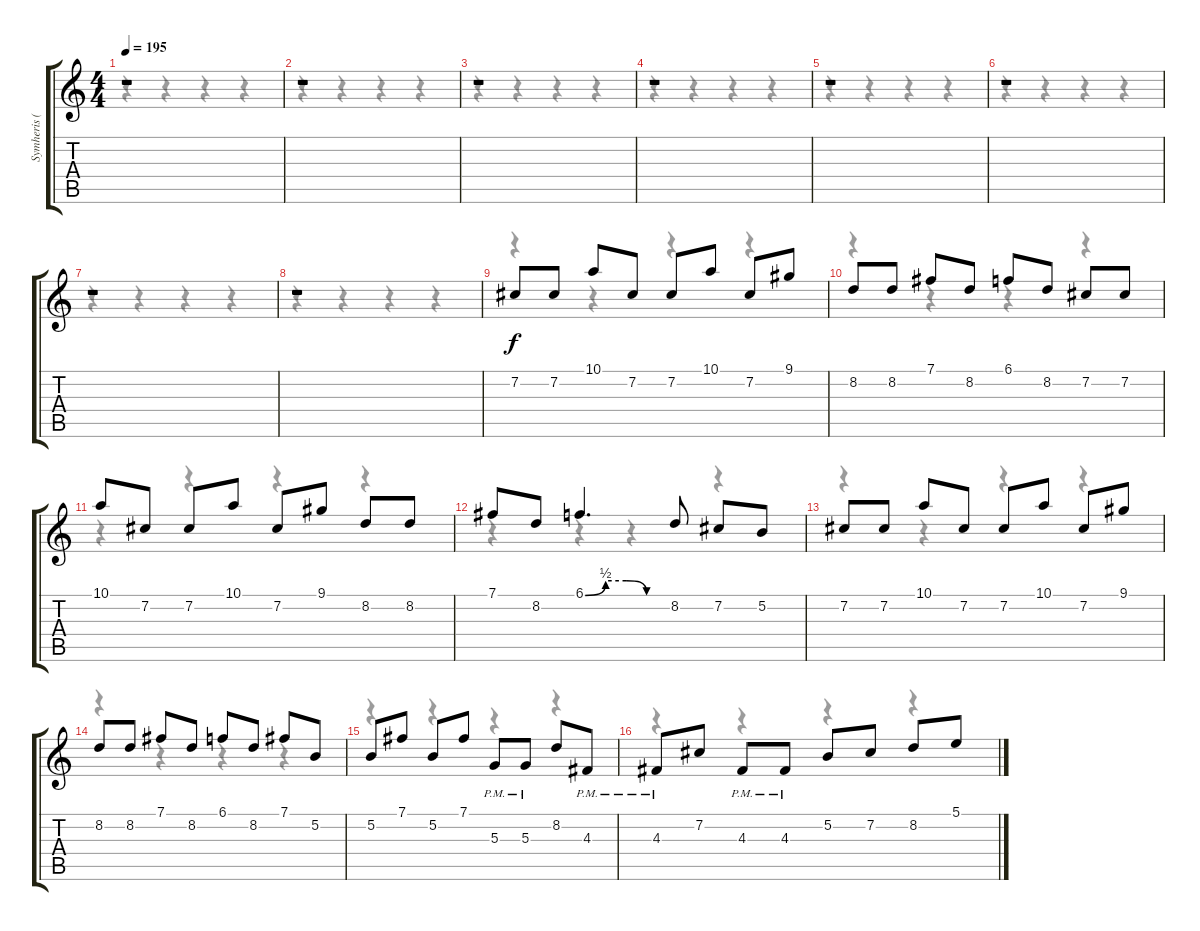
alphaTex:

\track ("Symheris (Lead)" "Symheris (") {instrument distortionguitar}
\staff {score tabs}
\tuning (B3 Gb3 D3 A2 E2 B1) {hide}
\voice
\ts (4 4)
\tempo 195
\clef g2
\ks c
r.1{dy f} |
r.1 |
r.1 |
r.1 |
r.1 |
r.1 |
r.1 |
r.1 |
7.2.8 7.2.8 10.1.8 7.2.8 7.2.8 10.1.8 7.2.8 9.1.8 |
8.2.8 8.2.8 7.1.8 8.2.8 6.1.8 8.2.8 7.2.8 7.2.8 |
10.1.8 7.2.8 7.2.8 10.1.8 7.2.8 9.1.8 8.2.8 8.2.8 |
7.1.8 8.2.8 6.1{be (custom 0 0 15 2 30 2 45 0 60 0)}.4{d} 8.2.8 7.2.8 5.2.8 |
7.2.8 7.2.8 10.1.8 7.2.8 7.2.8 10.1.8 7.2.8 9.1.8 |
8.2.8 8.2.8 7.1.8 8.2.8 6.1.8 8.2.8 7.1.8 5.2.8 |
5.2.8 7.1.8 5.2.8 7.1.8 5.3{pm}.8 5.3{pm}.8 8.2.8 4.3{pm}.8 |
4.3{pm}.8 7.2.8 4.3{pm}.8 4.3{pm}.8 5.2.8 7.2.8 8.2.8 5.1.8
\voice
\clef g2
\ottava regular
\simile none
\ks c
r.4{dy f} r.4 r.4 r.4 |
r.4 r.4 r.4 r.4 |
r.4 r.4 r.4 r.4 |
r.4 r.4 r.4 r.4 |
r.4 r.4 r.4 r.4 |
r.4 r.4 r.4 r.4 |
r.4 r.4 r.4 r.4 |
r.4 r.4 r.4 r.4 |
r.4 r.4 r.4 r.4 |
r.4 r.4 r.4 r.4 |
r.4 r.4 r.4 r.4 |
r.4 r.4 r.4 r.4 |
r.4 r.4 r.4 r.4 |
r.4 r.4 r.4 r.4 |
r.4 r.4 r.4 r.4 |
r.4 r.4 r.4 r.4
